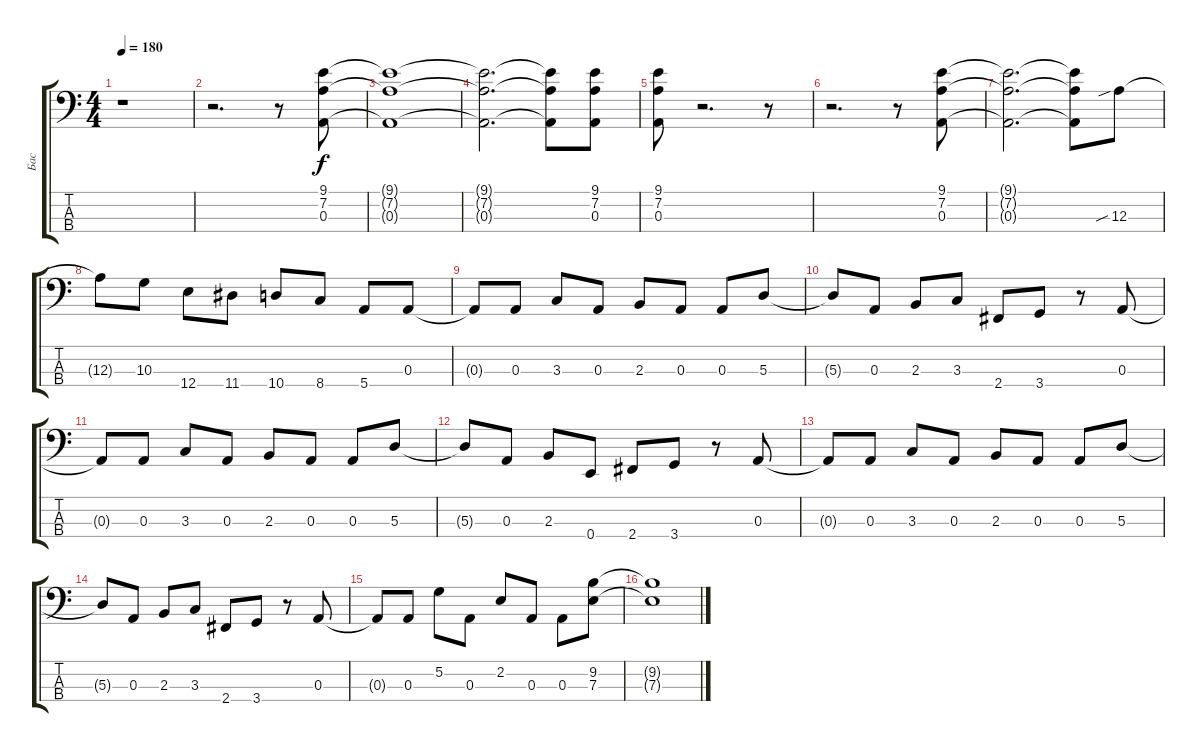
\track ("Бас" "Бас") {instrument distortionguitar}
\staff {score tabs}
\tuning (G2 D2 A1 E1) {hide}
\ts (4 4)
\tempo 180
\clef f4
\ks c
r.1{dy f} |
r.2{d} r.8 (9.1 7.2 0.3).8 |
(9.1{t} 7.2{t} 0.3{t}).1 |
(9.1{t} 7.2{t} 0.3{t}).2{d} (9.1{t} 7.2{t} 0.3{t}).8 (9.1 7.2 0.3).8 |
(9.1 7.2 0.3).8 r.2{d} r.8 |
r.2{d} r.8 (9.1 7.2 0.3).8 |
(9.1{t} 7.2{t} 0.3{t}).2{d} (9.1{t} 7.2{t} 0.3{t}).8{instrument electricbassfinger} 12.3{sib}.8 |
12.3{t}.8 10.3.8 12.4.8 11.4.8 10.4.8 8.4.8 5.4.8 0.3.8 |
0.3{t}.8 0.3.8 3.3.8 0.3.8 2.3.8 0.3.8 0.3.8 5.3.8 |
5.3{t}.8 0.3.8 2.3.8 3.3.8 2.4.8 3.4.8 r.8 0.3.8 |
0.3{t}.8 0.3.8 3.3.8 0.3.8 2.3.8 0.3.8 0.3.8 5.3.8 |
5.3{t}.8 0.3.8 2.3.8 0.4.8 2.4.8 3.4.8 r.8 0.3.8 |
0.3{t}.8 0.3.8 3.3.8 0.3.8 2.3.8 0.3.8 0.3.8 5.3.8 |
5.3{t}.8 0.3.8 2.3.8 3.3.8 2.4.8 3.4.8 r.8 0.3.8 |
0.3{t}.8 0.3.8 5.2.8 0.3.8 2.2.8 0.3.8 0.3.8 (9.2 7.3).8 |
(9.2{t} 7.3{t}).1
